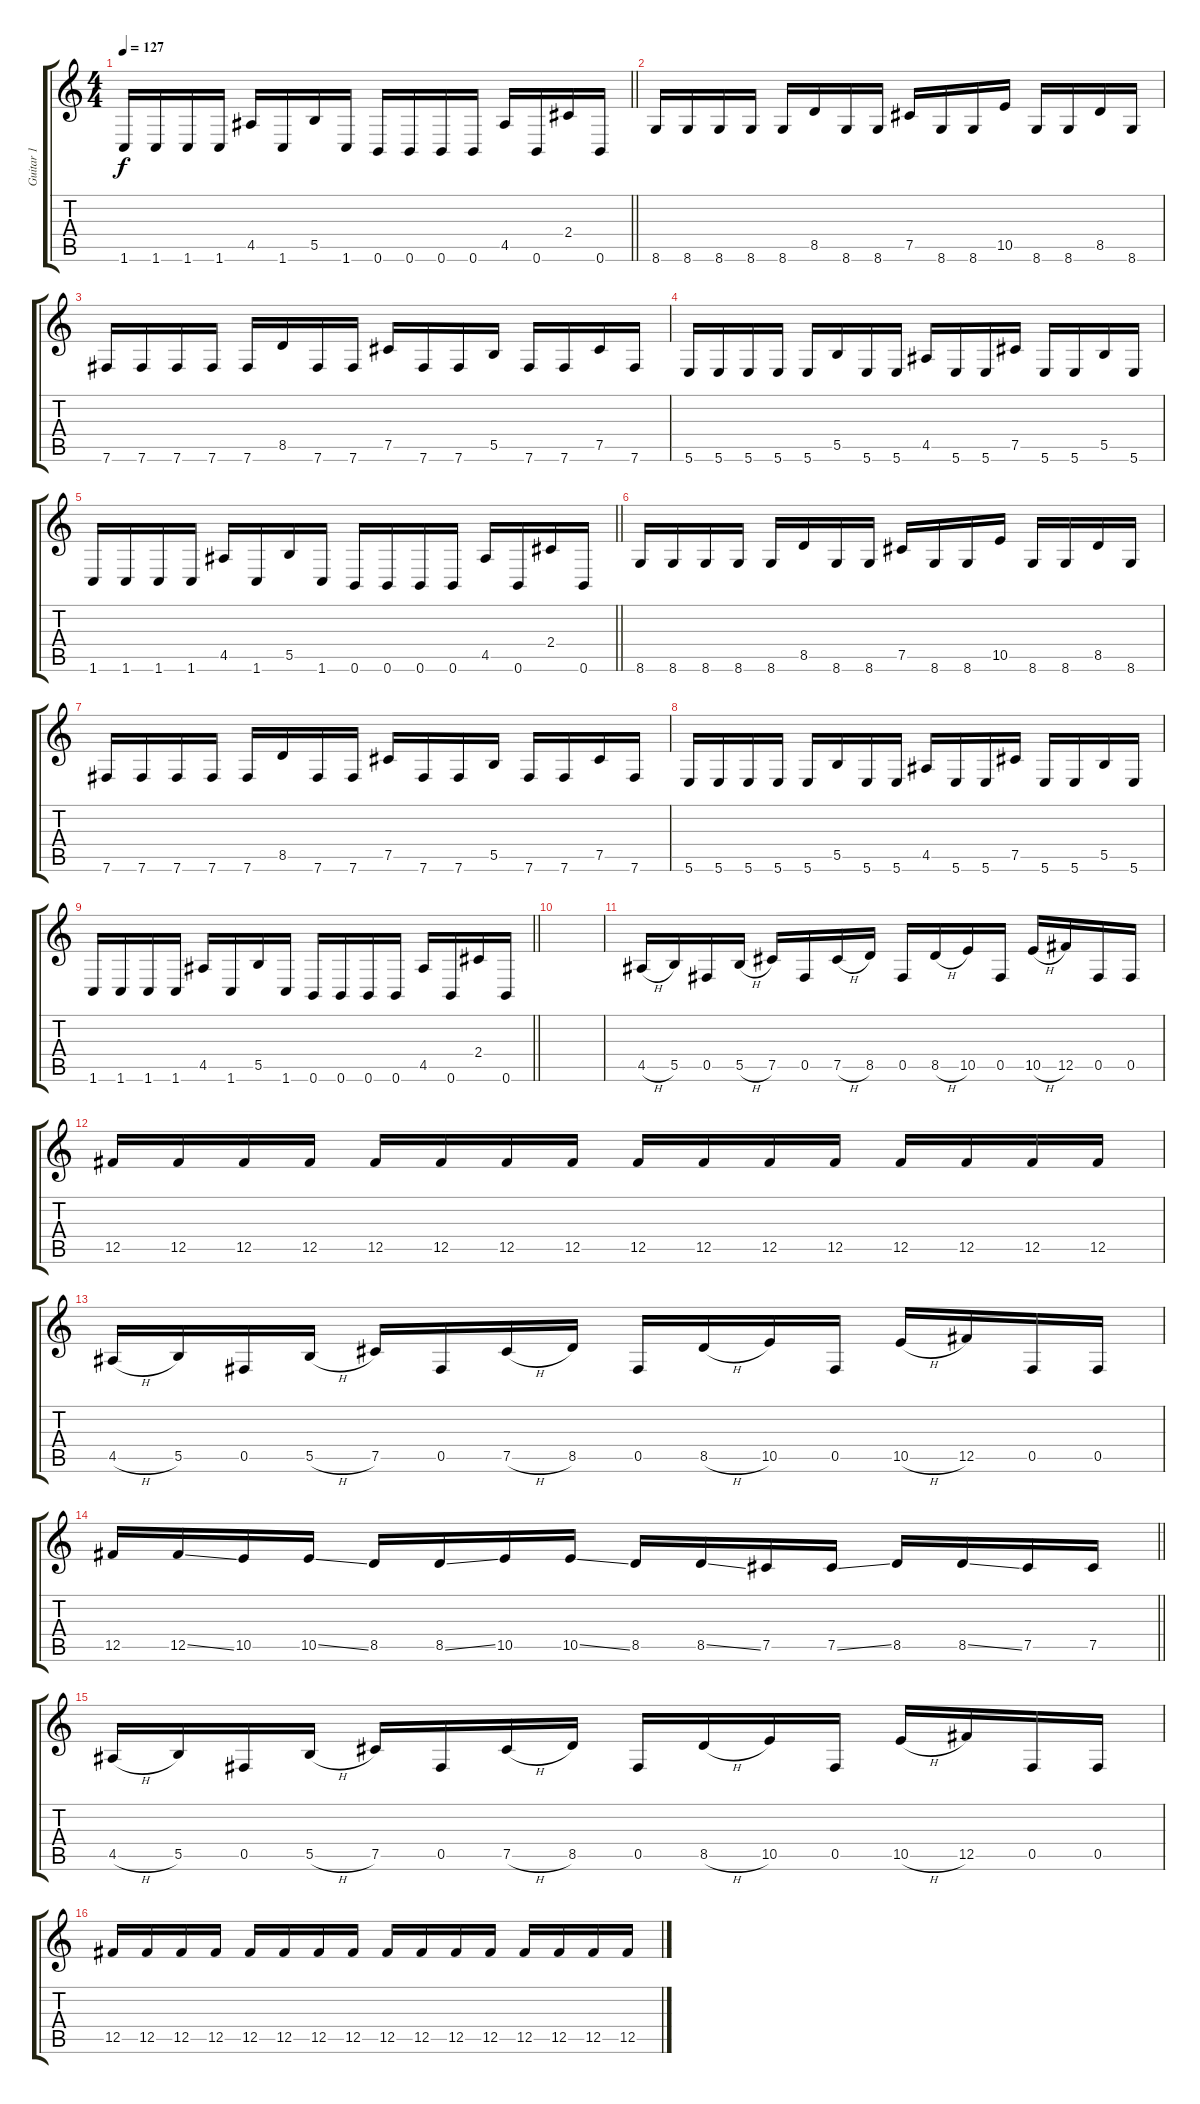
\track ("Guitar 1" "Guitar 1") {instrument distortionguitar}
\staff {score tabs}
\tuning (Db4 Ab3 E3 B2 Gb2 B1) {hide}
\ts (4 4)
\tempo 127
\clef g2
\barLineRight lightlight
\ks c
1.6.16{dy f} 1.6.16 1.6.16 1.6.16 4.5.16 1.6.16 5.5.16 1.6.16 0.6.16 0.6.16 0.6.16 0.6.16 4.5.16 0.6.16 2.4.16 0.6.16 |
8.6.16 8.6.16 8.6.16 8.6.16 8.6.16 8.5.16 8.6.16 8.6.16 7.5.16 8.6.16 8.6.16 10.5.16 8.6.16 8.6.16 8.5.16 8.6.16 |
7.6.16 7.6.16 7.6.16 7.6.16 7.6.16 8.5.16 7.6.16 7.6.16 7.5.16 7.6.16 7.6.16 5.5.16 7.6.16 7.6.16 7.5.16 7.6.16 |
5.6.16 5.6.16 5.6.16 5.6.16 5.6.16 5.5.16 5.6.16 5.6.16 4.5.16 5.6.16 5.6.16 7.5.16 5.6.16 5.6.16 5.5.16 5.6.16 |
\barLineRight lightlight
1.6.16 1.6.16 1.6.16 1.6.16 4.5.16 1.6.16 5.5.16 1.6.16 0.6.16 0.6.16 0.6.16 0.6.16 4.5.16 0.6.16 2.4.16 0.6.16 |
8.6.16 8.6.16 8.6.16 8.6.16 8.6.16 8.5.16 8.6.16 8.6.16 7.5.16 8.6.16 8.6.16 10.5.16 8.6.16 8.6.16 8.5.16 8.6.16 |
7.6.16 7.6.16 7.6.16 7.6.16 7.6.16 8.5.16 7.6.16 7.6.16 7.5.16 7.6.16 7.6.16 5.5.16 7.6.16 7.6.16 7.5.16 7.6.16 |
5.6.16 5.6.16 5.6.16 5.6.16 5.6.16 5.5.16 5.6.16 5.6.16 4.5.16 5.6.16 5.6.16 7.5.16 5.6.16 5.6.16 5.5.16 5.6.16 |
\barLineRight lightlight
1.6.16 1.6.16 1.6.16 1.6.16 4.5.16 1.6.16 5.5.16 1.6.16 0.6.16 0.6.16 0.6.16 0.6.16 4.5.16 0.6.16 2.4.16 0.6.16 |
|
4.5{h}.16 5.5.16 0.5.16 5.5{h}.16 7.5.16 0.5.16 7.5{h}.16 8.5.16 0.5.16 8.5{h}.16 10.5.16 0.5.16 10.5{h}.16 12.5.16 0.5.16 0.5.16 |
12.5.16 12.5.16 12.5.16 12.5.16 12.5.16 12.5.16 12.5.16 12.5.16 12.5.16 12.5.16 12.5.16 12.5.16 12.5.16 12.5.16 12.5.16 12.5.16 |
4.5{h}.16 5.5.16 0.5.16 5.5{h}.16 7.5.16 0.5.16 7.5{h}.16 8.5.16 0.5.16 8.5{h}.16 10.5.16 0.5.16 10.5{h}.16 12.5.16 0.5.16 0.5.16 |
\barLineRight lightlight
12.5.16 12.5{ss}.16 10.5.16 10.5{ss}.16 8.5.16 8.5{ss}.16 10.5.16 10.5{ss}.16 8.5.16 8.5{ss}.16 7.5.16 7.5{ss}.16 8.5.16 8.5{ss}.16 7.5.16 7.5.16 |
4.5{h}.16 5.5.16 0.5.16 5.5{h}.16 7.5.16 0.5.16 7.5{h}.16 8.5.16 0.5.16 8.5{h}.16 10.5.16 0.5.16 10.5{h}.16 12.5.16 0.5.16 0.5.16 |
12.5.16 12.5.16 12.5.16 12.5.16 12.5.16 12.5.16 12.5.16 12.5.16 12.5.16 12.5.16 12.5.16 12.5.16 12.5.16 12.5.16 12.5.16 12.5.16
